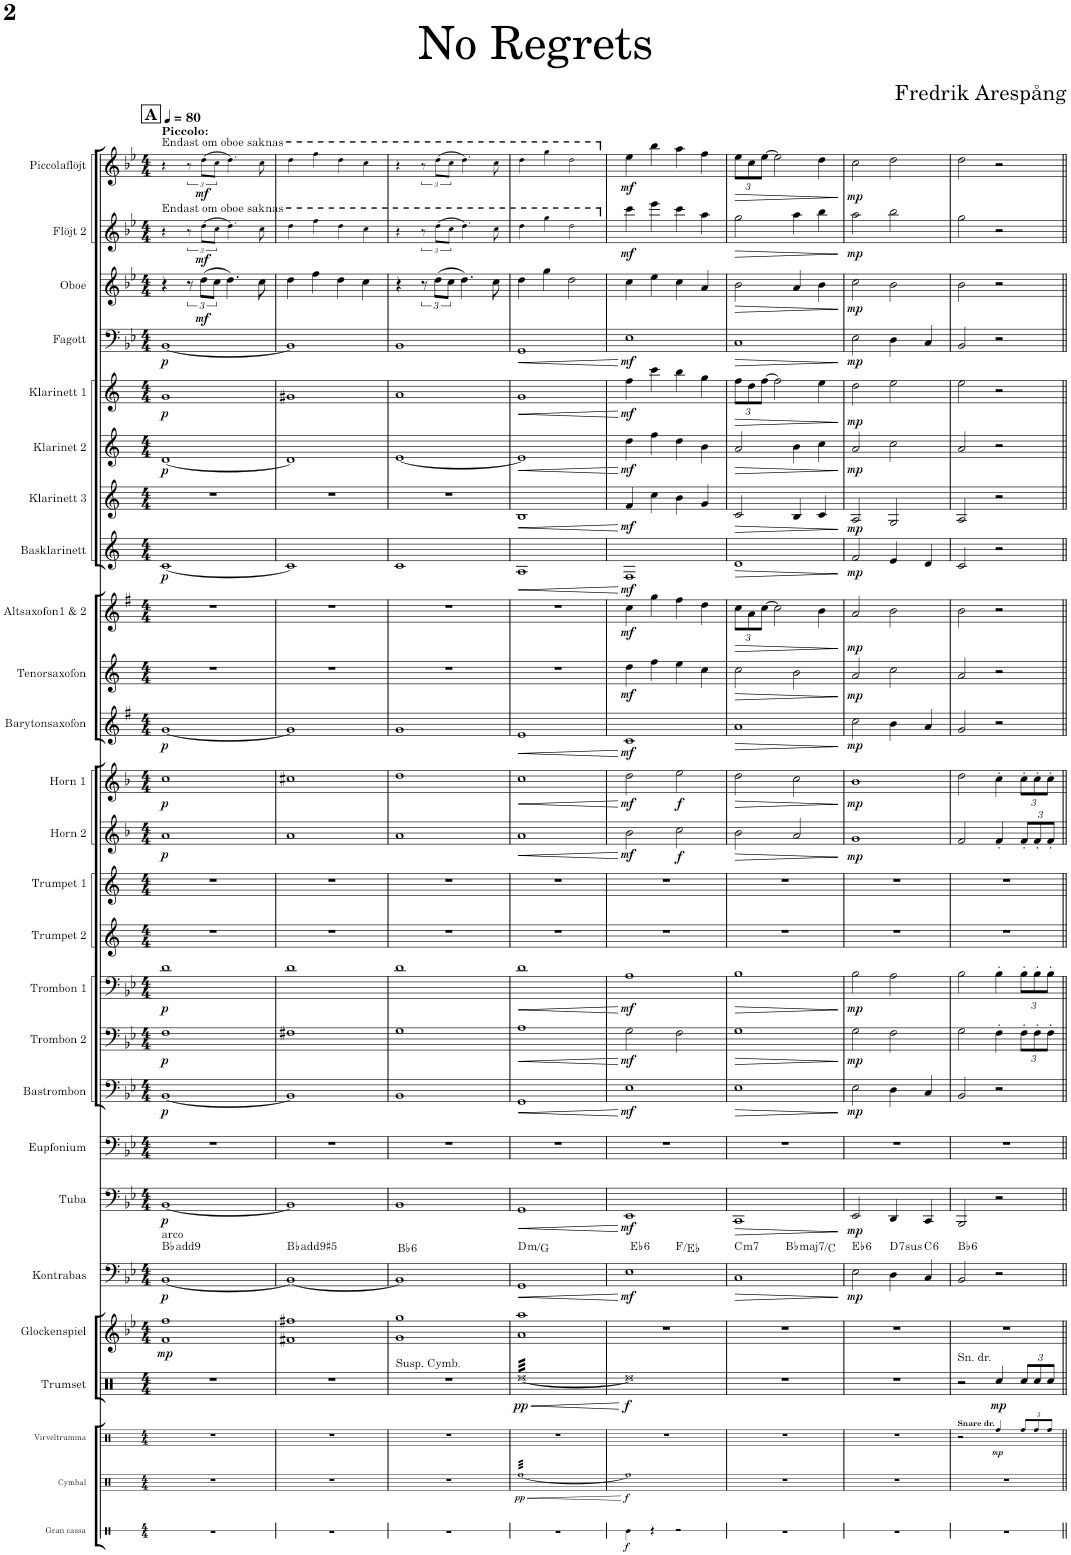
**kern	**dynam	**kern	**dynam	**kern	**dynam	**kern	**dynam	**kern	**dynam	**kern	**dynam	**harte	**kern	**dynam	**kern	**kern	**dynam	**kern	**dynam	**kern	**dynam	**kern	**kern	**kern	**dynam	**kern	**dynam	**kern	**dynam	**kern	**dynam	**kern	**dynam	**kern	**dynam	**kern	**dynam	**kern	**dynam	**kern	**dynam	**kern	**dynam	**kern	**dynam	**kern	**dynam	**kern	**dynam
*part26	*part26	*part25	*part25	*part24	*part24	*part23	*part23	*part22	*part22	*part21	*part21	*part21	*part20	*part20	*part19	*part18	*part18	*part17	*part17	*part16	*part16	*part15	*part14	*part13	*part13	*part12	*part12	*part11	*part11	*part10	*part10	*part9	*part9	*part8	*part8	*part7	*part7	*part6	*part6	*part5	*part5	*part4	*part4	*part3	*part3	*part2	*part2	*part1	*part1
*staff26	*staff26	*staff25	*staff25	*staff24	*staff24	*staff23	*staff23	*staff22	*staff22	*staff21	*staff21	*	*staff20	*staff20	*staff19	*staff18	*staff18	*staff17	*staff17	*staff16	*staff16	*staff15	*staff14	*staff13	*staff13	*staff12	*staff12	*staff11	*staff11	*staff10	*staff10	*staff9	*staff9	*staff8	*staff8	*staff7	*staff7	*staff6	*staff6	*staff5	*staff5	*staff4	*staff4	*staff3	*staff3	*staff2	*staff2	*staff1	*staff1
*I"Gran cassa	*	*I"Cymbal	*	*I"Virveltrumma	*	*I"Trumset	*	*I"Glockenspiel	*	*I"Kontrabas	*	*	*I"Tuba	*	*I"Eupfonium	*I"Bastrombon	*	*I"Trombon 2	*	*I"Trombon 1	*	*I"Trumpet 2	*I"Trumpet 1	*I"Horn 2	*	*I"Horn 1	*	*I"Barytonsaxofon	*	*I"Tenorsaxofon	*	*I"Altsaxofon1 &amp; 2	*	*I"Basklarinett	*	*I"Klarinett 3	*	*I"Klarinet 2	*	*I"Klarinett 1	*	*I"Fagott	*	*I"Oboe	*	*I"Flöjt 2	*	*I"Flöjt 1 / Piccolo	*
*I'Gr. Ca.	*	*I'Cym.	*	*I'Virv.	*	*I'Tr. set	*	*I'Glk.	*	*I'K. Bas	*	*	*I'Tba.	*	*I'Euf.	*I'B. Tbn.	*	*I'Tbn. 2	*	*I'Tbn. 1	*	*I'Tpt. 2	*I'Tpt. 1	*I'Hn 2	*	*I'Hn. 1	*	*I'Bar. Sax.	*	*I'T. Sax.	*	*I'A. Sax. 1 &amp; 2	*	*I'B. Kl.	*	*I'Kl. 3	*	*I'Kl. 2	*	*I'Kl. 1	*	*I'Fag.	*	*I'Ob.	*	*I'Fl. 2	*	*I'Fl. 1	*
*stria1	*	*stria5	*	*stria5	*	*	*	*	*	*	*	*	*	*	*	*	*	*	*	*	*	*	*	*	*	*	*	*	*	*	*	*	*	*	*	*	*	*	*	*	*	*	*	*	*	*	*	*	*
*clefX	*	*clefX	*	*clefX	*	*clefX	*	*clefG2	*	*clefF4	*	*	*clefF4	*	*clefF4	*clefF4	*	*clefF4	*	*clefF4	*	*clefG2	*clefG2	*clefG2	*	*clefG2	*	*clefG2	*	*clefG2	*	*clefG2	*	*clefG2	*	*clefG2	*	*clefG2	*	*clefG2	*	*clefF4	*	*clefG2	*	*clefG2	*	*clefG2	*
*	*	*	*	*	*	*	*	*Trd-14c-24	*	*Trd7c12	*	*	*	*	*	*	*	*	*	*	*	*Trd1c2	*Trd1c2	*Trd4c7	*	*Trd4c7	*	*Trd12c21	*	*Trd8c14	*	*Trd5c9	*	*Trd8c14	*	*Trd1c2	*	*Trd1c2	*	*Trd1c2	*	*	*	*	*	*	*	*Trd-7c-12	*
*k[]	*	*k[]	*	*k[]	*	*k[]	*	*k[b-e-]	*	*k[b-e-]	*	*	*k[b-e-]	*	*k[b-e-]	*k[b-e-]	*	*k[b-e-]	*	*k[b-e-]	*	*k[]	*k[]	*k[b-]	*	*k[b-]	*	*k[f#]	*	*k[]	*	*k[f#]	*	*k[]	*	*k[]	*	*k[]	*	*k[]	*	*k[b-e-]	*	*k[b-e-]	*	*k[b-e-]	*	*k[b-e-]	*
*M4/4	*	*M4/4	*	*M4/4	*	*M4/4	*	*M4/4	*	*M4/4	*	*	*M4/4	*	*M4/4	*M4/4	*	*M4/4	*	*M4/4	*	*M4/4	*M4/4	*M4/4	*	*M4/4	*	*M4/4	*	*M4/4	*	*M4/4	*	*M4/4	*	*M4/4	*	*M4/4	*	*M4/4	*	*M4/4	*	*M4/4	*	*M4/4	*	*M4/4	*
*MM80	*	*MM80	*	*MM80	*	*MM80	*	*MM80	*	*MM80	*	*	*MM80	*	*MM80	*MM80	*	*MM80	*	*MM80	*	*MM80	*MM80	*MM80	*	*MM80	*	*MM80	*	*MM80	*	*MM80	*	*MM80	*	*MM80	*	*MM80	*	*MM80	*	*MM80	*	*MM80	*	*MM80	*	*MM80	*
!!LO:REH:place=s1:a:B:cj:fs=14:t=A
=1	=1	=1	=1	=1	=1	=1	=1	=1	=1	=1	=1	=1	=1	=1	=1	=1	=1	=1	=1	=1	=1	=1	=1	=1	=1	=1	=1	=1	=1	=1	=1	=1	=1	=1	=1	=1	=1	=1	=1	=1	=1	=1	=1	=1	=1	=1	=1	=1	=1
!	!	!	!	!	!	!	!	!	!	!	!	!	!	!	!	!	!	!	!	!	!	!	!	!	!	!	!	!	!	!	!	!	!	!	!	!	!	!	!	!	!	!	!	!	!	!	!	!LO:TX:a:B:t=Piccolo&colon;	!
!	!	!	!	!	!	!	!	!	!	!	!	!	!	!	!	!	!	!	!	!	!	!	!	!	!	!	!	!	!	!	!	!	!	!	!	!	!	!	!	!	!	!	!	!	!	!	!	!LO:TX:a:t=Endast om oboe saknas	!
!	!	!	!	!	!	!	!	!	!	!	!	!	!	!	!	!	!	!	!	!	!	!	!	!	!	!	!	!	!	!	!	!	!	!	!	!	!	!	!	!	!	!	!	!	!	!LO:TX:a:t=Endast om oboe saknas	!	!	!
!	!	!	!	!	!	!	!	!	!	!LO:TX:a:t=arco	!	!	!	!	!	!	!	!	!	!	!	!	!	!	!	!	!	!	!	!	!	!	!	!	!	!	!	!	!	!	!	!	!	!	!	!	!	!	!
!	!	!	!	!	!	!	!	!	!LO:DY:b	!	!LO:DY:b	!	!	!LO:DY:b	!	!	!LO:DY:b	!	!LO:DY:b	!	!LO:DY:b	!	!	!	!LO:DY:b	!	!LO:DY:b	!	!LO:DY:b	!	!	!	!	!	!LO:DY:b	!	!	!	!LO:DY:b	!	!LO:DY:b	!	!LO:DY:b	!	!	!	!	!	!
1r	.	1r	.	1r	.	1r	.	1f 1ff	mp	[1BB-	p	Bb:maj(9)	[1BB-	p	1r	[1BB-	p	1F	p	1d	p	1r	1r	1a	p	1cc	p	[1g	p	1r	.	1r	.	[1c	p	1r	.	[1d	p	1g	p	[1BB-	p	4r	.	4r	.	4r	.
.	.	.	.	.	.	.	.	.	.	.	.	.	.	.	.	.	.	.	.	.	.	.	.	.	.	.	.	.	.	.	.	.	.	.	.	.	.	.	.	.	.	.	.	12r	.	12r	.	12r	.
!	!	!	!	!	!	!	!	!	!	!	!	!	!	!	!	!	!	!	!	!	!	!	!	!	!	!	!	!	!	!	!	!	!	!	!	!	!	!	!	!	!	!	!	!	!LO:DY:b	!	!LO:DY:b	!	!LO:DY:b
.	.	.	.	.	.	.	.	.	.	.	.	.	.	.	.	.	.	.	.	.	.	.	.	.	.	.	.	.	.	.	.	.	.	.	.	.	.	.	.	.	.	.	.	(12dd\L	mf	(12dd\L	mf	(12dd\L	mf
.	.	.	.	.	.	.	.	.	.	.	.	.	.	.	.	.	.	.	.	.	.	.	.	.	.	.	.	.	.	.	.	.	.	.	.	.	.	.	.	.	.	.	.	12cc\J	.	12cc\J	.	12cc\J	.
.	.	.	.	.	.	.	.	.	.	.	.	.	.	.	.	.	.	.	.	.	.	.	.	.	.	.	.	.	.	.	.	.	.	.	.	.	.	.	.	.	.	.	.	4.dd\)	.	4.dd\)	.	4.dd\)	.
.	.	.	.	.	.	.	.	.	.	.	.	.	.	.	.	.	.	.	.	.	.	.	.	.	.	.	.	.	.	.	.	.	.	.	.	.	.	.	.	.	.	.	.	8cc\	.	8cc\	.	8cc\	.
=2	=2	=2	=2	=2	=2	=2	=2	=2	=2	=2	=2	=2	=2	=2	=2	=2	=2	=2	=2	=2	=2	=2	=2	=2	=2	=2	=2	=2	=2	=2	=2	=2	=2	=2	=2	=2	=2	=2	=2	=2	=2	=2	=2	=2	=2	=2	=2	=2	=2
1r	.	1r	.	1r	.	1r	.	1f#X 1ff#X	.	1BB-_	.	Bb:(3,#5,9)	1BB-]	.	1r	1BB-]	.	1F#X	.	1d	.	1r	1r	1a	.	1cc#X	.	1g]	.	1r	.	1r	.	1c]	.	1r	.	1d]	.	1g#X	.	1BB-]	.	4dd\	.	4dd\	.	4dd\	.
.	.	.	.	.	.	.	.	.	.	.	.	.	.	.	.	.	.	.	.	.	.	.	.	.	.	.	.	.	.	.	.	.	.	.	.	.	.	.	.	.	.	.	.	4ff\	.	4ff\	.	4ff\	.
.	.	.	.	.	.	.	.	.	.	.	.	.	.	.	.	.	.	.	.	.	.	.	.	.	.	.	.	.	.	.	.	.	.	.	.	.	.	.	.	.	.	.	.	4dd\	.	4dd\	.	4dd\	.
.	.	.	.	.	.	.	.	.	.	.	.	.	.	.	.	.	.	.	.	.	.	.	.	.	.	.	.	.	.	.	.	.	.	.	.	.	.	.	.	.	.	.	.	4cc\	.	4cc\	.	4cc\	.
=3	=3	=3	=3	=3	=3	=3	=3	=3	=3	=3	=3	=3	=3	=3	=3	=3	=3	=3	=3	=3	=3	=3	=3	=3	=3	=3	=3	=3	=3	=3	=3	=3	=3	=3	=3	=3	=3	=3	=3	=3	=3	=3	=3	=3	=3	=3	=3	=3	=3
!	!	!	!	!	!	!LO:TX:a:t=Susp. Cymb.	!	!	!	!	!	!LO:H:kt=6	!	!	!	!	!	!	!	!	!	!	!	!	!	!	!	!	!	!	!	!	!	!	!	!	!	!	!	!	!	!	!	!	!	!	!	!	!
1r	.	1r	.	1r	.	1r	.	1g 1gg	.	1BB-]	.	Bb:maj6	1BB-	.	1r	1BB-	.	1G	.	1d	.	1r	1r	1a	.	1dd	.	1g	.	1r	.	1r	.	1c	.	1r	.	[1e	.	1a	.	1BB-	.	4r	.	4r	.	4r	.
.	.	.	.	.	.	.	.	.	.	.	.	.	.	.	.	.	.	.	.	.	.	.	.	.	.	.	.	.	.	.	.	.	.	.	.	.	.	.	.	.	.	.	.	12r	.	12r	.	12r	.
.	.	.	.	.	.	.	.	.	.	.	.	.	.	.	.	.	.	.	.	.	.	.	.	.	.	.	.	.	.	.	.	.	.	.	.	.	.	.	.	.	.	.	.	(12dd\L	.	(12dd\L	.	(12dd\L	.
.	.	.	.	.	.	.	.	.	.	.	.	.	.	.	.	.	.	.	.	.	.	.	.	.	.	.	.	.	.	.	.	.	.	.	.	.	.	.	.	.	.	.	.	12cc\J	.	12cc\J	.	12cc\J	.
.	.	.	.	.	.	.	.	.	.	.	.	.	.	.	.	.	.	.	.	.	.	.	.	.	.	.	.	.	.	.	.	.	.	.	.	.	.	.	.	.	.	.	.	4.dd\)	.	4.dd\)	.	4.dd\)	.
.	.	.	.	.	.	.	.	.	.	.	.	.	.	.	.	.	.	.	.	.	.	.	.	.	.	.	.	.	.	.	.	.	.	.	.	.	.	.	.	.	.	.	.	8cc\	.	8cc\	.	8cc\	.
=4	=4	=4	=4	=4	=4	=4	=4	=4	=4	=4	=4	=4	=4	=4	=4	=4	=4	=4	=4	=4	=4	=4	=4	=4	=4	=4	=4	=4	=4	=4	=4	=4	=4	=4	=4	=4	=4	=4	=4	=4	=4	=4	=4	=4	=4	=4	=4	=4	=4
!	!	!	!LO:HP:b	!	!	!	!LO:HP:b	!	!	!	!LO:HP:b	!	!	!LO:HP:b	!	!	!LO:HP:b	!	!LO:HP:b	!	!LO:HP:b	!	!	!	!LO:HP:b	!	!LO:HP:b	!	!LO:HP:b	!	!	!	!	!	!LO:HP:b	!	!LO:HP:b	!	!LO:HP:b	!	!LO:HP:b	!	!LO:HP:b	!	!	!	!	!	!
!	!	!	!LO:DY:n=1:b	!	!	!	!LO:DY:n=1:b	!	!	!	!	!LO:H:kt=m	!	!	!	!	!	!	!	!	!	!	!	!	!	!	!	!	!	!	!	!	!	!	!	!	!	!	!	!	!	!	!	!	!	!	!	!	!
*	*	*tremolo	*	*	*	*	*	*	*	*	*	*	*	*	*	*	*	*	*	*	*	*	*	*	*	*	*	*	*	*	*	*	*	*	*	*	*	*	*	*	*	*	*	*	*	*	*	*	*
*	*	*	*	*	*	*tremolo	*	*	*	*	*	*	*	*	*	*	*	*	*	*	*	*	*	*	*	*	*	*	*	*	*	*	*	*	*	*	*	*	*	*	*	*	*	*	*	*	*	*	*
1r	.	[32RffLLL	< pp	1r	.	[32RddLLL	< pp	1a 1aa	.	1GG	<	D:min/4	1GG	<	1r	1GG	<	1A	<	1d	<	1r	1r	1a	<	1cc	<	1e	<	1r	.	1r	.	1A	<	1B	<	1e]	<	1g	<	1GG	<	4dd\	.	4dd\	.	4dd\	.
.	.	32Rff	.	.	.	32Rdd	.	.	.	.	.	.	.	.	.	.	.	.	.	.	.	.	.	.	.	.	.	.	.	.	.	.	.	.	.	.	.	.	.	.	.	.	.	.	.	.	.	.	.
.	.	32Rff	.	.	.	32Rdd	.	.	.	.	.	.	.	.	.	.	.	.	.	.	.	.	.	.	.	.	.	.	.	.	.	.	.	.	.	.	.	.	.	.	.	.	.	.	.	.	.	.	.
.	.	32Rff	.	.	.	32Rdd	.	.	.	.	.	.	.	.	.	.	.	.	.	.	.	.	.	.	.	.	.	.	.	.	.	.	.	.	.	.	.	.	.	.	.	.	.	.	.	.	.	.	.
.	.	32Rff	.	.	.	32Rdd	.	.	.	.	.	.	.	.	.	.	.	.	.	.	.	.	.	.	.	.	.	.	.	.	.	.	.	.	.	.	.	.	.	.	.	.	.	.	.	.	.	.	.
.	.	32Rff	.	.	.	32Rdd	.	.	.	.	.	.	.	.	.	.	.	.	.	.	.	.	.	.	.	.	.	.	.	.	.	.	.	.	.	.	.	.	.	.	.	.	.	.	.	.	.	.	.
.	.	32Rff	.	.	.	32Rdd	.	.	.	.	.	.	.	.	.	.	.	.	.	.	.	.	.	.	.	.	.	.	.	.	.	.	.	.	.	.	.	.	.	.	.	.	.	.	.	.	.	.	.
.	.	32Rff	.	.	.	32Rdd	.	.	.	.	.	.	.	.	.	.	.	.	.	.	.	.	.	.	.	.	.	.	.	.	.	.	.	.	.	.	.	.	.	.	.	.	.	.	.	.	.	.	.
.	.	32Rff	.	.	.	32Rdd	.	.	.	.	.	.	.	.	.	.	.	.	.	.	.	.	.	.	.	.	.	.	.	.	.	.	.	.	.	.	.	.	.	.	.	.	.	4gg\	.	4gg\	.	4gg\	.
.	.	32Rff	.	.	.	32Rdd	.	.	.	.	.	.	.	.	.	.	.	.	.	.	.	.	.	.	.	.	.	.	.	.	.	.	.	.	.	.	.	.	.	.	.	.	.	.	.	.	.	.	.
.	.	32Rff	.	.	.	32Rdd	.	.	.	.	.	.	.	.	.	.	.	.	.	.	.	.	.	.	.	.	.	.	.	.	.	.	.	.	.	.	.	.	.	.	.	.	.	.	.	.	.	.	.
.	.	32Rff	.	.	.	32Rdd	.	.	.	.	.	.	.	.	.	.	.	.	.	.	.	.	.	.	.	.	.	.	.	.	.	.	.	.	.	.	.	.	.	.	.	.	.	.	.	.	.	.	.
.	.	32Rff	.	.	.	32Rdd	.	.	.	.	.	.	.	.	.	.	.	.	.	.	.	.	.	.	.	.	.	.	.	.	.	.	.	.	.	.	.	.	.	.	.	.	.	.	.	.	.	.	.
.	.	32Rff	.	.	.	32Rdd	.	.	.	.	.	.	.	.	.	.	.	.	.	.	.	.	.	.	.	.	.	.	.	.	.	.	.	.	.	.	.	.	.	.	.	.	.	.	.	.	.	.	.
.	.	32Rff	.	.	.	32Rdd	.	.	.	.	.	.	.	.	.	.	.	.	.	.	.	.	.	.	.	.	.	.	.	.	.	.	.	.	.	.	.	.	.	.	.	.	.	.	.	.	.	.	.
.	.	32Rff	.	.	.	32Rdd	.	.	.	.	.	.	.	.	.	.	.	.	.	.	.	.	.	.	.	.	.	.	.	.	.	.	.	.	.	.	.	.	.	.	.	.	.	.	.	.	.	.	.
.	.	32Rff	.	.	.	32Rdd	.	.	.	.	.	.	.	.	.	.	.	.	.	.	.	.	.	.	.	.	.	.	.	.	.	.	.	.	.	.	.	.	.	.	.	.	.	2dd\	.	2dd\	.	2dd\	.
.	.	32Rff	.	.	.	32Rdd	.	.	.	.	.	.	.	.	.	.	.	.	.	.	.	.	.	.	.	.	.	.	.	.	.	.	.	.	.	.	.	.	.	.	.	.	.	.	.	.	.	.	.
.	.	32Rff	.	.	.	32Rdd	.	.	.	.	.	.	.	.	.	.	.	.	.	.	.	.	.	.	.	.	.	.	.	.	.	.	.	.	.	.	.	.	.	.	.	.	.	.	.	.	.	.	.
.	.	32Rff	.	.	.	32Rdd	.	.	.	.	.	.	.	.	.	.	.	.	.	.	.	.	.	.	.	.	.	.	.	.	.	.	.	.	.	.	.	.	.	.	.	.	.	.	.	.	.	.	.
.	.	32Rff	.	.	.	32Rdd	.	.	.	.	.	.	.	.	.	.	.	.	.	.	.	.	.	.	.	.	.	.	.	.	.	.	.	.	.	.	.	.	.	.	.	.	.	.	.	.	.	.	.
.	.	32Rff	.	.	.	32Rdd	.	.	.	.	.	.	.	.	.	.	.	.	.	.	.	.	.	.	.	.	.	.	.	.	.	.	.	.	.	.	.	.	.	.	.	.	.	.	.	.	.	.	.
.	.	32Rff	.	.	.	32Rdd	.	.	.	.	.	.	.	.	.	.	.	.	.	.	.	.	.	.	.	.	.	.	.	.	.	.	.	.	.	.	.	.	.	.	.	.	.	.	.	.	.	.	.
.	.	32Rff	.	.	.	32Rdd	.	.	.	.	.	.	.	.	.	.	.	.	.	.	.	.	.	.	.	.	.	.	.	.	.	.	.	.	.	.	.	.	.	.	.	.	.	.	.	.	.	.	.
.	.	32Rff	.	.	.	32Rdd	.	.	.	.	.	.	.	.	.	.	.	.	.	.	.	.	.	.	.	.	.	.	.	.	.	.	.	.	.	.	.	.	.	.	.	.	.	.	.	.	.	.	.
.	.	32Rff	.	.	.	32Rdd	.	.	.	.	.	.	.	.	.	.	.	.	.	.	.	.	.	.	.	.	.	.	.	.	.	.	.	.	.	.	.	.	.	.	.	.	.	.	.	.	.	.	.
.	.	32Rff	.	.	.	32Rdd	.	.	.	.	.	.	.	.	.	.	.	.	.	.	.	.	.	.	.	.	.	.	.	.	.	.	.	.	.	.	.	.	.	.	.	.	.	.	.	.	.	.	.
.	.	32Rff	.	.	.	32Rdd	.	.	.	.	.	.	.	.	.	.	.	.	.	.	.	.	.	.	.	.	.	.	.	.	.	.	.	.	.	.	.	.	.	.	.	.	.	.	.	.	.	.	.
.	.	32Rff	.	.	.	32Rdd	.	.	.	.	.	.	.	.	.	.	.	.	.	.	.	.	.	.	.	.	.	.	.	.	.	.	.	.	.	.	.	.	.	.	.	.	.	.	.	.	.	.	.
.	.	32Rff	.	.	.	32Rdd	.	.	.	.	.	.	.	.	.	.	.	.	.	.	.	.	.	.	.	.	.	.	.	.	.	.	.	.	.	.	.	.	.	.	.	.	.	.	.	.	.	.	.
.	.	32Rff	.	.	.	32Rdd	.	.	.	.	.	.	.	.	.	.	.	.	.	.	.	.	.	.	.	.	.	.	.	.	.	.	.	.	.	.	.	.	.	.	.	.	.	.	.	.	.	.	.
.	.	32RffJJJ	.	.	.	32RddJJJ	.	.	.	.	.	.	.	.	.	.	.	.	.	.	.	.	.	.	.	.	.	.	.	.	.	.	.	.	.	.	.	.	.	.	.	.	.	.	.	.	.	.	.
*	*	*	*	*	*	*Xtremolo	*	*	*	*	*	*	*	*	*	*	*	*	*	*	*	*	*	*	*	*	*	*	*	*	*	*	*	*	*	*	*	*	*	*	*	*	*	*	*	*	*	*	*
*	*	*Xtremolo	*	*	*	*	*	*	*	*	*	*	*	*	*	*	*	*	*	*	*	*	*	*	*	*	*	*	*	*	*	*	*	*	*	*	*	*	*	*	*	*	*	*	*	*	*	*	*
.	.	.	[	.	.	.	[	.	.	.	[	.	.	[	.	.	[	.	[	.	[	.	.	.	[	.	[	.	[	.	.	.	.	.	[	.	[	.	[	.	[	.	[	.	.	.	.	.	.
=5	=5	=5	=5	=5	=5	=5	=5	=5	=5	=5	=5	=5	=5	=5	=5	=5	=5	=5	=5	=5	=5	=5	=5	=5	=5	=5	=5	=5	=5	=5	=5	=5	=5	=5	=5	=5	=5	=5	=5	=5	=5	=5	=5	=5	=5	=5	=5	=5	=5
!	!LO:DY:b	!	!LO:DY:b	!	!	!	!LO:DY:b	!	!	!	!LO:DY:b	!LO:H:kt=6	!	!LO:DY:b	!	!	!LO:DY:b	!	!LO:DY:b	!	!LO:DY:b	!	!	!	!LO:DY:b	!	!LO:DY:b	!	!LO:DY:b	!	!LO:DY:b	!	!LO:DY:b	!	!LO:DY:b	!	!LO:DY:b	!	!LO:DY:b	!	!LO:DY:b	!	!LO:DY:b	!	!	!	!LO:DY:b	!	!LO:DY:b
*	*	*	*	*	*	*	*	*	*	*^	*	*	*	*	*	*	*	*	*	*	*	*	*	*	*	*	*	*	*	*	*	*	*	*	*	*	*	*	*	*	*	*	*	*	*	*	*	*	*
4Re\	f	1Rff]	f	1r	.	1Rdd]	f	1r	.	1E-	2ryy	mf	Eb:maj6	1EE-	mf	1r	1E-	mf	2G\	mf	1A	mf	1r	1r	2b-\	mf	2dd\	mf	1c	mf	4dd\	mf	4cc\	mf	1F	mf	4f/	mf	4dd\	mf	4ff\	mf	1E-	mf	4cc\	.	4ccc\	mf	4ee-\	mf
4r	.	.	.	.	.	.	.	.	.	.	.	.	.	.	.	.	.	.	.	.	.	.	.	.	.	.	.	.	.	.	4ff\	.	4gg\	.	.	.	4cc\	.	4ff\	.	4ccc\	.	.	.	4ee-\	.	4eee-\	.	4bb-\	.
!	!	!	!	!	!	!	!	!	!	!	!	!	!	!	!	!	!	!	!	!	!	!	!	!	!	!LO:DY:b	!	!LO:DY:b	!	!	!	!	!	!	!	!	!	!	!	!	!	!	!	!	!	!	!	!	!	!
2r	.	.	.	.	.	.	.	.	.	.	2ryy	.	F:maj/b7	.	.	.	.	.	2F\	.	.	.	.	.	2cc\	f	2ee\	f	.	.	4ee\	.	4ff#\	.	.	.	4b\	.	4dd\	.	4bb\	.	.	.	4cc\	.	4ccc\	.	4aa\	.
.	.	.	.	.	.	.	.	.	.	.	.	.	.	.	.	.	.	.	.	.	.	.	.	.	.	.	.	.	.	.	4cc\	.	4dd\	.	.	.	4g/	.	4b\	.	4gg\	.	.	.	4a/	.	4aa\	.	4ff\	.
=6	=6	=6	=6	=6	=6	=6	=6	=6	=6	=6	=6	=6	=6	=6	=6	=6	=6	=6	=6	=6	=6	=6	=6	=6	=6	=6	=6	=6	=6	=6	=6	=6	=6	=6	=6	=6	=6	=6	=6	=6	=6	=6	=6	=6	=6	=6	=6	=6	=6	=6
!	!	!	!	!	!	!	!	!	!	!	!	!LO:HP:b	!	!	!LO:HP:b	!	!	!LO:HP:b	!	!LO:HP:b	!	!LO:HP:b	!	!	!	!LO:HP:b	!	!LO:HP:b	!	!LO:HP:b	!	!LO:HP:b	!	!	!	!	!	!	!	!	!	!	!	!	!	!	!	!	!	!
*	*	*	*	*	*	*	*	*	*	*	*	*	*	*	*	*	*	*	*	*	*	*	*	*	*	*	*	*	*	*	*	*	*Xbrackettup	*	*	*	*	*	*	*	*	*	*	*	*	*	*	*	*	*
!	!	!	!	!	!	!	!	!	!	!	!	!	!	!	!	!	!	!	!	!	!	!	!	!	!	!	!	!	!	!	!	!	!	!LO:HP:b	!	!LO:HP:b	!	!LO:HP:b	!	!LO:HP:b	!	!	!	!	!	!	!	!	!	!
*	*	*	*	*	*	*	*	*	*	*	*	*	*	*	*	*	*	*	*	*	*	*	*	*	*	*	*	*	*	*	*	*	*	*	*	*	*	*	*	*	*Xbrackettup	*	*	*	*	*	*	*	*	*
!	!	!	!	!	!	!	!	!	!	!	!	!	!	!	!	!	!	!	!	!	!	!	!	!	!	!	!	!	!	!	!	!	!	!	!	!	!	!	!	!	!	!LO:HP:b	!	!LO:HP:b	!	!LO:HP:b	!	!LO:HP:b	!	!
*	*	*	*	*	*	*	*	*	*	*	*	*	*	*	*	*	*	*	*	*	*	*	*	*	*	*	*	*	*	*	*	*	*	*	*	*	*	*	*	*	*	*	*	*	*	*	*	*	*Xbrackettup	*
!	!	!	!	!	!	!	!	!	!	!	!	!	!LO:H:kt=m7	!	!	!	!	!	!	!	!	!	!	!	!	!	!	!	!	!	!	!	!	!	!	!	!	!	!	!	!	!	!	!	!	!	!	!	!	!LO:HP:b
1r	.	1r	.	1r	.	1r	.	1r	.	1C	2ryy	>	C:min7	1CC	>	1r	1E-	>	1G	>	1B-	>	1r	1r	2b-\	>	2dd\	>	1a	>	2cc\	>	12cc\L	>	1d	>	2c/	>	2a/	>	12ff\L	>	1C	>	2b-\	>	2gg\	>	12ee-\L	>
.	.	.	.	.	.	.	.	.	.	.	.	.	.	.	.	.	.	.	.	.	.	.	.	.	.	.	.	.	.	.	.	.	12a\	.	.	.	.	.	.	.	12dd\	.	.	.	.	.	.	.	12cc\	.
.	.	.	.	.	.	.	.	.	.	.	.	.	.	.	.	.	.	.	.	.	.	.	.	.	.	.	.	.	.	.	.	.	[12cc\J	.	.	.	.	.	.	.	[12ff\J	.	.	.	.	.	.	.	[12ee-\J	.
.	.	.	.	.	.	.	.	.	.	.	.	.	.	.	.	.	.	.	.	.	.	.	.	.	.	.	.	.	.	.	.	.	2cc\]	.	.	.	.	.	.	.	2ff\]	.	.	.	.	.	.	.	2ee-\]	.
!	!	!	!	!	!	!	!	!	!	!	!	!	!LO:H:kt=maj7	!	!	!	!	!	!	!	!	!	!	!	!	!	!	!	!	!	!	!	!	!	!	!	!	!	!	!	!	!	!	!	!	!	!	!	!	!
.	.	.	.	.	.	.	.	.	.	.	2ryy	.	Bb:maj7/2	.	.	.	.	.	.	.	.	.	.	.	2a/	.	2cc\	.	.	.	2b\	.	.	.	.	.	4B/	.	4b\	.	.	.	.	.	4a/	.	4aa\	.	.	.
.	.	.	.	.	.	.	.	.	.	.	.	.	.	.	.	.	.	.	.	.	.	.	.	.	.	.	.	.	.	.	.	.	4b\	.	.	.	4c/	.	4cc\	.	4ee\	.	.	.	4b-\	.	4bb-\	.	4dd\	.
.	.	.	.	.	.	.	.	.	.	.	.	]	.	.	]	.	.	]	.	]	.	]	.	.	.	]	.	]	.	]	.	]	.	]	.	]	.	]	.	]	.	]	.	]	.	]	.	]	.	]
=7	=7	=7	=7	=7	=7	=7	=7	=7	=7	=7	=7	=7	=7	=7	=7	=7	=7	=7	=7	=7	=7	=7	=7	=7	=7	=7	=7	=7	=7	=7	=7	=7	=7	=7	=7	=7	=7	=7	=7	=7	=7	=7	=7	=7	=7	=7	=7	=7	=7	=7
!	!	!	!	!	!	!	!	!	!	!	!	!LO:DY:b	!LO:H:kt=6	!	!LO:DY:b	!	!	!LO:DY:b	!	!LO:DY:b	!	!LO:DY:b	!	!	!	!LO:DY:b	!	!LO:DY:b	!	!LO:DY:b	!	!LO:DY:b	!	!LO:DY:b	!	!LO:DY:b	!	!LO:DY:b	!	!LO:DY:b	!	!LO:DY:b	!	!LO:DY:b	!	!LO:DY:b	!	!LO:DY:b	!	!LO:DY:b
*	*	*	*	*	*	*	*	*	*	*v	*v	*	*	*	*	*	*	*	*	*	*	*	*	*	*	*	*	*	*	*	*	*	*	*	*	*	*	*	*	*	*	*	*	*	*	*	*	*	*	*
1r	.	1r	.	1r	.	1r	.	1r	.	2E-\	mp	Eb:maj6	2EE-/	mp	1r	2E-\	mp	2G\	mp	2B-\	mp	1r	1r	1g	mp	1b-	mp	2cc\	mp	2a/	mp	2a/	mp	2f/	mp	2A/	mp	2a/	mp	2dd\	mp	2E-\	mp	2cc\	mp	2aa\	mp	2cc\	mp
!	!	!	!	!	!	!	!	!	!	!	!	!LO:H:kt=7sus	!	!	!	!	!	!	!	!	!	!	!	!	!	!	!	!	!	!	!	!	!	!	!	!	!	!	!	!	!	!	!	!	!	!	!	!	!
.	.	.	.	.	.	.	.	.	.	4D\	.	D:sus4(7)	4DD/	.	.	4D\	.	2F\	.	2A\	.	.	.	.	.	.	.	4b\	.	2cc\	.	2b\	.	4e/	.	2G/	.	2cc\	.	2ee\	.	4D\	.	2b-\	.	2bb-\	.	2dd\	.
!	!	!	!	!	!	!	!	!	!	!	!	!LO:H:kt=6	!	!	!	!	!	!	!	!	!	!	!	!	!	!	!	!	!	!	!	!	!	!	!	!	!	!	!	!	!	!	!	!	!	!	!	!	!
.	.	.	.	.	.	.	.	.	.	4C/	.	C:maj6	4CC/	.	.	4C/	.	.	.	.	.	.	.	.	.	.	.	4a/	.	.	.	.	.	4d/	.	.	.	.	.	.	.	4C/	.	.	.	.	.	.	.
=8	=8	=8	=8	=8	=8	=8	=8	=8	=8	=8	=8	=8	=8	=8	=8	=8	=8	=8	=8	=8	=8	=8	=8	=8	=8	=8	=8	=8	=8	=8	=8	=8	=8	=8	=8	=8	=8	=8	=8	=8	=8	=8	=8	=8	=8	=8	=8	=8	=8
!	!	!	!	!	!	!LO:TX:a:t=Sn. dr.	!	!	!	!	!	!	!	!	!	!	!	!	!	!	!	!	!	!	!	!	!	!	!	!	!	!	!	!	!	!	!	!	!	!	!	!	!	!	!	!	!	!	!
!	!	!	!	!LO:TX:a:B:t=Snare dr.	!	!	!	!	!	!	!	!LO:H:kt=6	!	!	!	!	!	!	!	!	!	!	!	!	!	!	!	!	!	!	!	!	!	!	!	!	!	!	!	!	!	!	!	!	!	!	!	!	!
1r	.	1r	.	2r	.	2r	.	1r	.	2BB-/	.	Bb:maj6	2BBB-/	.	1r	2BB-/	.	2G\	.	2B-\	.	1r	1r	2f/	.	2dd\	.	2g/	.	2a/	.	2b\	.	2c/	.	2A/	.	2a/	.	2ee\	.	2BB-/	.	2b-\	.	2gg\	.	2dd\	.
!	!	!	!	!	!LO:DY:b	!	!LO:DY:b	!	!	!	!	!	!	!	!	!	!	!	!	!	!	!	!	!	!	!	!	!	!	!	!	!	!	!	!	!	!	!	!	!	!	!	!	!	!	!	!	!	!
.	.	.	.	4Rff/	mp	4Rcc/	mp	.	.	2r	.	.	2r	.	.	2r	.	4F'\	.	4B-'\	.	.	.	4f'/	.	4cc'\	.	2r	.	2r	.	2r	.	2r	.	2r	.	2r	.	2r	.	2r	.	2r	.	2r	.	2r	.
*	*	*	*	*Xbrackettup	*	*Xbrackettup	*	*	*	*	*	*	*	*	*	*	*	*Xbrackettup	*	*Xbrackettup	*	*	*	*Xbrackettup	*	*Xbrackettup	*	*	*	*	*	*	*	*	*	*	*	*	*	*	*	*	*	*	*	*	*	*	*
.	.	.	.	12Rff/L	.	12Rcc/L	.	.	.	.	.	.	.	.	.	.	.	12F'\L	.	12B-'\L	.	.	.	12f'/L	.	12cc'\L	.	.	.	.	.	.	.	.	.	.	.	.	.	.	.	.	.	.	.	.	.	.	.
.	.	.	.	12Rff/	.	12Rcc/	.	.	.	.	.	.	.	.	.	.	.	12F'\	.	12B-'\	.	.	.	12f'/	.	12cc'\	.	.	.	.	.	.	.	.	.	.	.	.	.	.	.	.	.	.	.	.	.	.	.
.	.	.	.	12Rff/J	.	12Rcc/J	.	.	.	.	.	.	.	.	.	.	.	12F'\J	.	12B-'\J	.	.	.	12f'/J	.	12cc'\J	.	.	.	.	.	.	.	.	.	.	.	.	.	.	.	.	.	.	.	.	.	.	.
=||	=||	=||	=||	=||	=||	=||	=||	=||	=||	=||	=||	=||	=||	=||	=||	=||	=||	=||	=||	=||	=||	=||	=||	=||	=||	=||	=||	=||	=||	=||	=||	=||	=||	=||	=||	=||	=||	=||	=||	=||	=||	=||	=||	=||	=||	=||	=||	=||	=||
*-	*-	*-	*-	*-	*-	*-	*-	*-	*-	*-	*-	*-	*-	*-	*-	*-	*-	*-	*-	*-	*-	*-	*-	*-	*-	*-	*-	*-	*-	*-	*-	*-	*-	*-	*-	*-	*-	*-	*-	*-	*-	*-	*-	*-	*-	*-	*-	*-	*-
